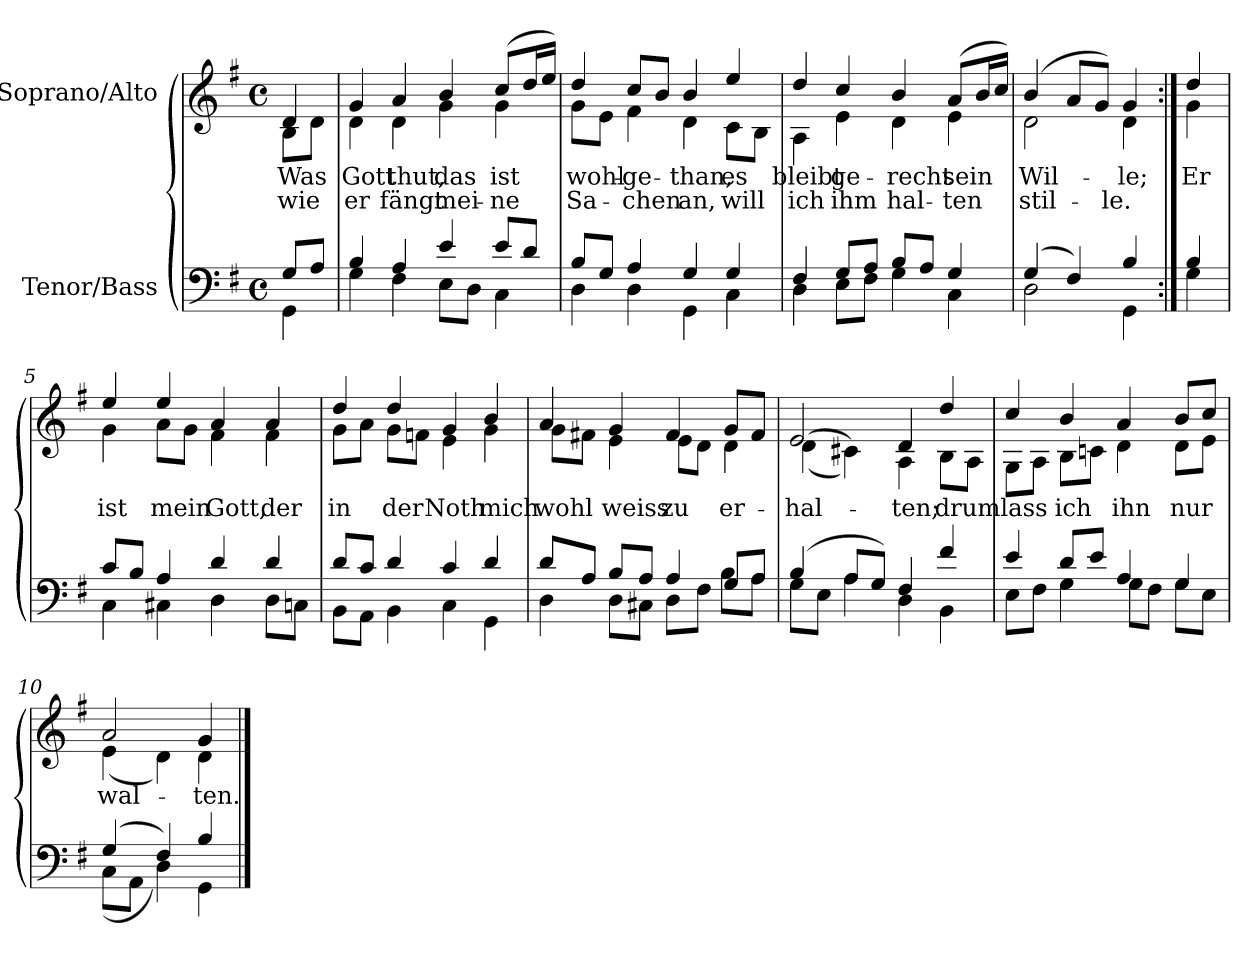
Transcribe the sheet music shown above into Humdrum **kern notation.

**kern	**kern	**text	**text
*part2	*part1	*part1	*part1
*staff2	*staff1	*staff1	*staff1
*I"Tenor/Bass	*I"Soprano/Alto	*	*
*clefF4	*clefG2	*	*
*k[f#]	*k[f#]	*	*
*M4/4	*M4/4	*	*
*met(c)	*met(c)	*	*
=	=	=	=
*^	*	*	*
!	!	!	!LO:LY:b	!LO:LY:b
*	*	*^	*	*
8G/L	4GG\	4d/	8B\L	Was	wie
8A/J	.	.	8d\J	.	.
=1	=1	=1	=1	=1	=1
!	!	!	!	!LO:LY:b	!LO:LY:b
4B/	4G\	4g/	4d\	Gott	er
!	!	!	!	!LO:LY:b	!LO:LY:b
4A/	4F#\	4a/	4d\	thut,	fängt
!	!	!	!	!LO:LY:b	!LO:LY:b
4e/	8E\L	4b/	4g\	das	mei-
.	8D\J	.	.	.	.
!	!	!	!	!LO:LY:b	!LO:LY:b
8e/L	4C\	(8cc/L	4g\	ist	-ne
8d/J	.	16dd/L	.	.	.
.	.	16ee/JJ)	.	.	.
=2	=2	=2	=2	=2	=2
!	!	!	!	!LO:LY:b	!LO:LY:b
8B/L	4D\	4dd/	8g\L	-wohl-	Sa-
8G/J	.	.	8e\J	.	.
!	!	!	!	!LO:LY:b	!LO:LY:b
4A/	4D\	8cc/L	4f#\	-ge-	-chen
.	.	8b/J	.	.	.
!	!	!	!	!LO:LY:b	!LO:LY:b
4G/	4GG\	4b/	4d\	-than,	an,
!	!	!	!	!LO:LY:b	!LO:LY:b
4G/	4C\	4ee/	8c\L	es	will
.	.	.	8B\J	.	.
=3	=3	=3	=3	=3	=3
!	!	!	!	!LO:LY:b	!LO:LY:b
4F#/	4D\	4dd/	4A\	bleibt	ich
!	!	!	!	!LO:LY:b	!LO:LY:b
8G/L	8E\L	4cc/	4e\	ge-	ihm
8A/J	8F#\J	.	.	.	.
!	!	!	!	!LO:LY:b	!LO:LY:b
8B/L	4G\	4b/	4d\	-recht	hal-
8A/J	.	.	.	.	.
!	!	!	!	!LO:LY:b	!LO:LY:b
4G/	4C\	(8a/L	4e\	sein	-ten
.	.	16b/L	.	.	.
.	.	16cc/JJ)	.	.	.
=4	=4	=4	=4	=4	=4
!	!	!	!	!LO:LY:b	!LO:LY:b
(4G/	2D\	(4b/	2d\	Wil-	stil-
4F#/)	.	8a/L	.	.	.
.	.	8g/J)	.	.	.
!	!	!	!	!LO:LY:b	!LO:LY:b
4B/	4GG\	4g/	4d\	-le;	-le.
!!LO:LB:g=z	!!
=4X1:|!	=4X1:|!	=4X1:|!	=4X1:|!	=4X1:|!	=4X1:|!
!	!	!	!	!LO:LY:b	!
4B/	4G\	4dd/	4g\	Er	.
=5	=5	=5	=5	=5	=5
!	!	!	!	!LO:LY:b	!
8c/L	4C\	4ee/	4g\	ist	.
8B/J	.	.	.	.	.
!	!	!	!	!LO:LY:b	!
4A/	4C#X\	4ee/	8a\L	mein	.
.	.	.	8g\J	.	.
!	!	!	!	!LO:LY:b	!
4d/	4D\	4a/	4f#\	Gott,	.
!	!	!	!	!LO:LY:b	!
4d/	8D\L	4a/	4f#\	der	.
.	8Cn\J	.	.	.	.
=6	=6	=6	=6	=6	=6
!	!	!	!	!LO:LY:b	!
8d/L	8BB\L	4dd/	8g\L	in	.
8c/J	8AA\J	.	8a\J	.	.
!	!	!	!	!LO:LY:b	!
4d/	4BB\	4dd/	8g\L	der	.
.	.	.	8fn\J	.	.
!	!	!	!	!LO:LY:b	!
4c/	4C\	4g/	4e\	Noth	.
!	!	!	!	!LO:LY:b	!
4d/	4GG\	4b/	4g\	mich	.
=7	=7	=7	=7	=7	=7
!	!	!	!	!LO:LY:b	!
8d/L	4D\	4a/	8g\L	wohl	.
8A/J	.	.	8f#X\J	.	.
!	!	!	!	!LO:LY:b	!
8B/L	8D\L	4g/	4e\	weiss	.
8A/J	8C#X\J	.	.	.	.
!	!	!	!	!LO:LY:b	!
4A/	8D\L	4f#/	8e\L	zu	.
.	8F#\J	.	8d\J	.	.
!	!	!	!	!LO:LY:b	!
8G/L	8B\L	8g/L	4d\	er-	.
8A/J	8A\J	8f#/J	.	.	.
!!LO:LB:g=z	!!
=8	=8	=8	=8	=8	=8
!	!	!	!	!LO:LY:b	!
(4B/	8G\L	2e/	((4d\	-hal-	.
.	8E\J	.	.	.	.
8A/L	4A\	.	4c#X\))	.	.
8G/J)	.	.	.	.	.
!	!	!	!	!LO:LY:b	!
4F#/	4D\	4d/	4A\	-ten;	.
!	!	!	!	!LO:LY:b	!
4f#/	4BB\	4dd/	8B\L	drum	.
.	.	.	8A\J	.	.
=9	=9	=9	=9	=9	=9
!	!	!	!	!LO:LY:b	!
4e/	8E\L	4cc/	8G\L	lass	.
.	8F#\J	.	8A\J	.	.
!	!	!	!	!LO:LY:b	!
8d/L	4G\	4b/	8B\L	ich	.
8e/J	.	.	8cn\J	.	.
!	!	!	!	!LO:LY:b	!
4A/	8G\L	4a/	4d\	ihn	.
.	8F#\J	.	.	.	.
!	!	!	!	!LO:LY:b	!
4G/	8G\L	8b/L	8d\L	nur	.
.	8E\J	8cc/J	8e\J	.	.
=10	=10	=10	=10	=10	=10
!	!	!	!	!LO:LY:b	!
(4G/	(8C\L	2a/	(4e\	wal-	.
.	8AA\J	.	.	.	.
4F#/)	4D\)	.	4d\)	.	.
!	!	!	!	!LO:LY:b	!
4B/	4GG\	4g/	4d\	-ten.	.
*v	*v	*	*	*	*
*	*v	*v	*	*
==	==	==	==
*-	*-	*-	*-
